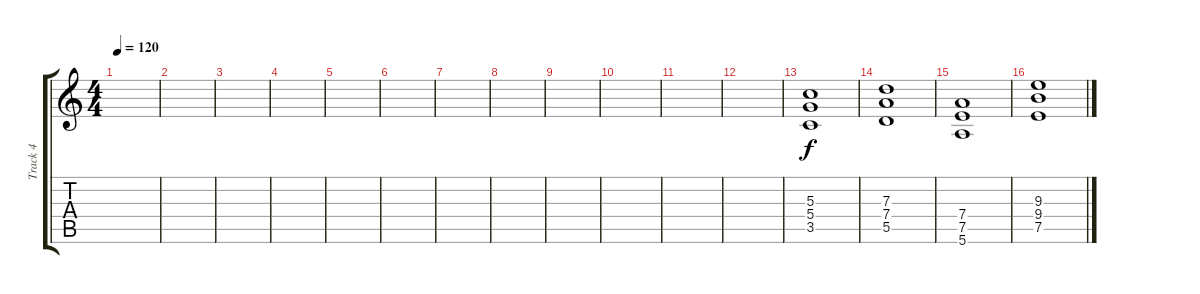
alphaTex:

\track ("Track 4" "Track 4") {instrument distortionguitar}
\staff {score tabs}
\tuning (E4 B3 G3 D3 A2 E2) {hide}
\ts (4 4)
\tempo 120
\clef g2
\ks c
|
|
|
|
|
|
|
|
|
|
|
|
(5.3 5.4 3.5).1 |
(7.3 7.4 5.5).1 |
(7.4 7.5 5.6).1 |
(9.3 9.4 7.5).1
